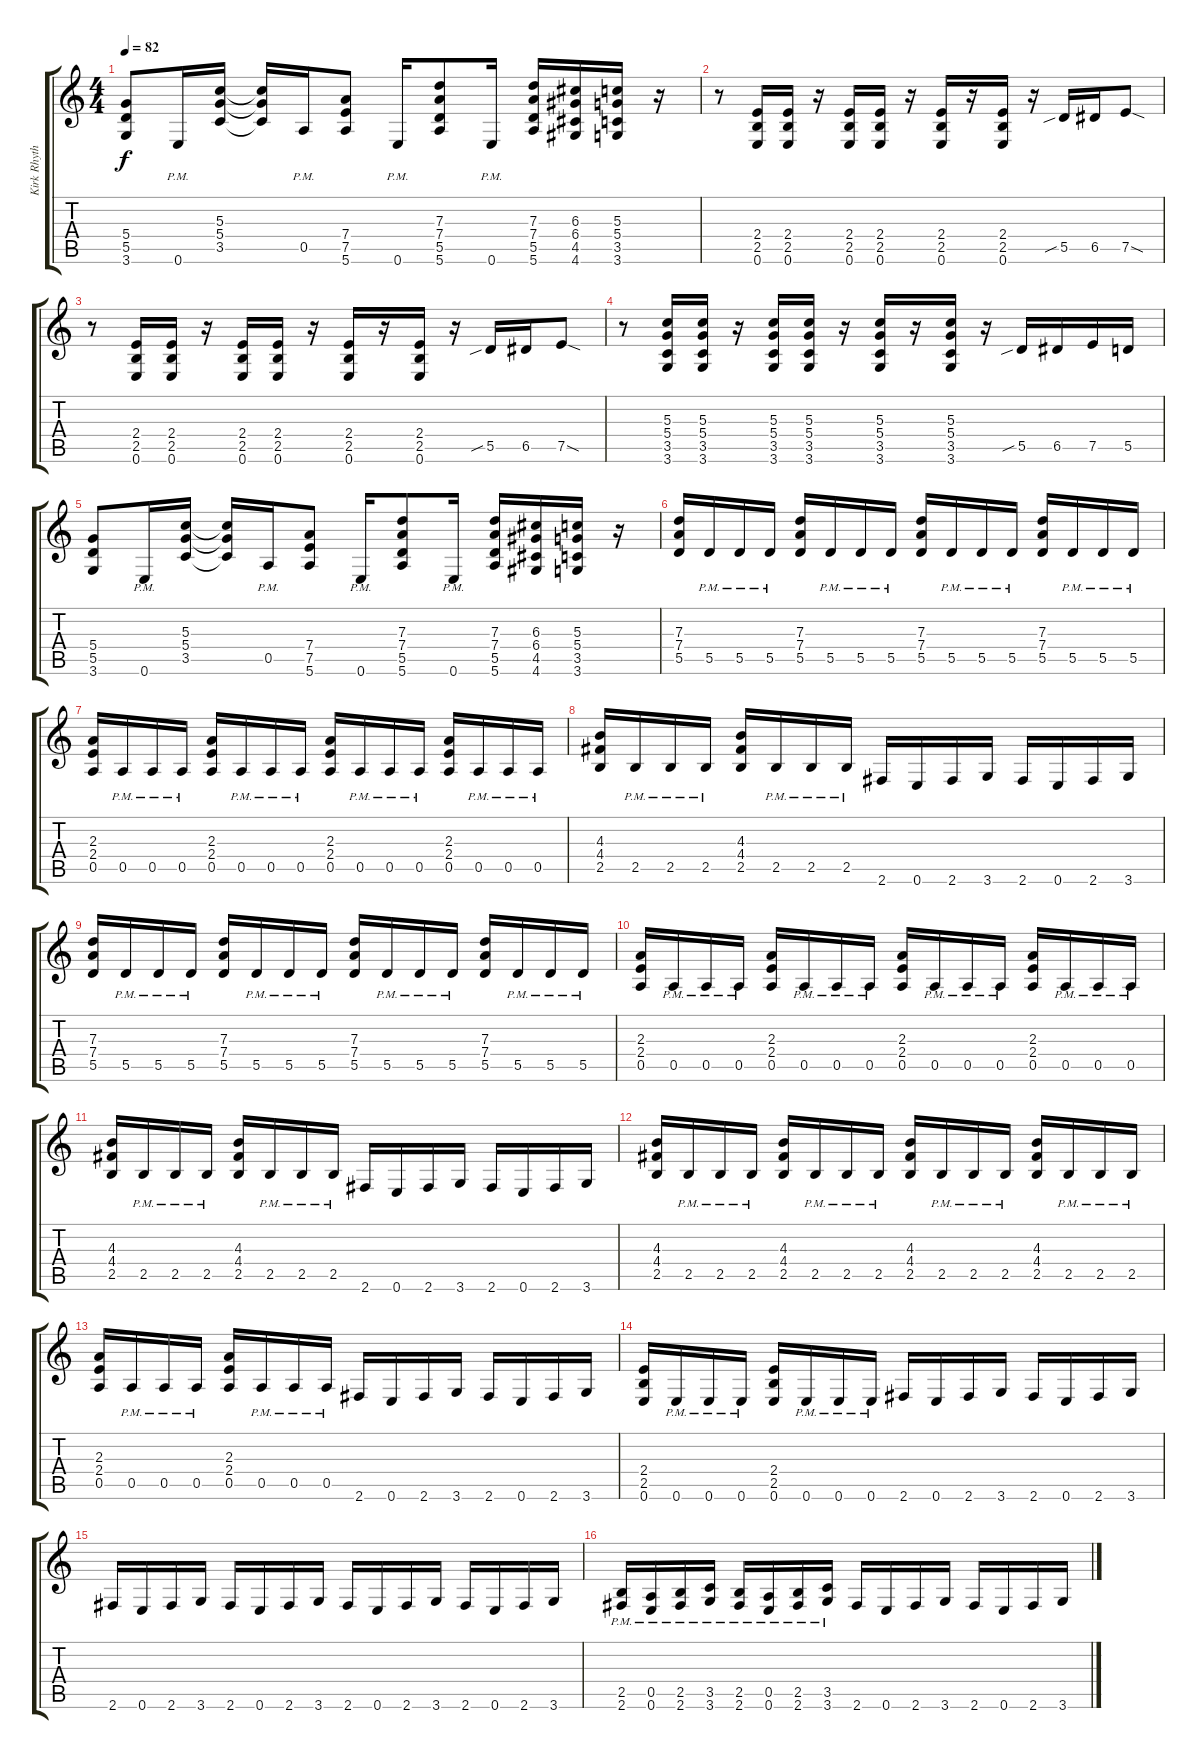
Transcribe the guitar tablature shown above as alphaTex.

\track ("Kirk Rhythm" "Kirk Rhyth") {instrument distortionguitar}
\staff {score tabs}
\tuning (E4 B3 G3 D3 A2 E2) {hide}
\ts (4 4)
\tempo 82
\clef g2
\ks c
(5.4 5.5 3.6).8{dy f} 0.6{pm}.16 (5.3 5.4 3.5).16 (5.3{t} 5.4{t} 3.5{t}).16 0.5{pm}.16 (7.4 7.5 5.6).8 0.6{pm}.16 (7.3 7.4 5.5 5.6).8 0.6{pm}.16 (7.3 7.4 5.5 5.6).16 (6.3 6.4 4.5 4.6).16 (5.3 5.4 3.5 3.6).16 r.16 |
r.8 (2.4 2.5 0.6).16 (2.4 2.5 0.6).16 r.16 (2.4 2.5 0.6).16 (2.4 2.5 0.6).16 r.16 (2.4 2.5 0.6).16 r.16 (2.4 2.5 0.6).16 r.16 5.5{sib}.16 6.5.16 7.5{sod}.8 |
r.8 (2.4 2.5 0.6).16 (2.4 2.5 0.6).16 r.16 (2.4 2.5 0.6).16 (2.4 2.5 0.6).16 r.16 (2.4 2.5 0.6).16 r.16 (2.4 2.5 0.6).16 r.16 5.5{sib}.16 6.5.16 7.5{sod}.8 |
r.8 (5.3 5.4 3.5 3.6).16 (5.3 5.4 3.5 3.6).16 r.16 (5.3 5.4 3.5 3.6).16 (5.3 5.4 3.5 3.6).16 r.16 (5.3 5.4 3.5 3.6).16 r.16 (5.3 5.4 3.5 3.6).16 r.16 5.5{sib}.16 6.5.16 7.5.16 5.5.16 |
(5.4 5.5 3.6).8 0.6{pm}.16 (5.3 5.4 3.5).16 (5.3{t} 5.4{t} 3.5{t}).16 0.5{pm}.16 (7.4 7.5 5.6).8 0.6{pm}.16 (7.3 7.4 5.5 5.6).8 0.6{pm}.16 (7.3 7.4 5.5 5.6).16 (6.3 6.4 4.5 4.6).16 (5.3 5.4 3.5 3.6).16 r.16 |
(7.3 7.4 5.5).16 5.5{pm}.16 5.5{pm}.16 5.5{pm}.16 (7.3 7.4 5.5).16 5.5{pm}.16 5.5{pm}.16 5.5{pm}.16 (7.3 7.4 5.5).16 5.5{pm}.16 5.5{pm}.16 5.5{pm}.16 (7.3 7.4 5.5).16 5.5{pm}.16 5.5{pm}.16 5.5{pm}.16 |
(2.3 2.4 0.5).16 0.5{pm}.16 0.5{pm}.16 0.5{pm}.16 (2.3 2.4 0.5).16 0.5{pm}.16 0.5{pm}.16 0.5{pm}.16 (2.3 2.4 0.5).16 0.5{pm}.16 0.5{pm}.16 0.5{pm}.16 (2.3 2.4 0.5).16 0.5{pm}.16 0.5{pm}.16 0.5{pm}.16 |
(4.3 4.4 2.5).16 2.5{pm}.16 2.5{pm}.16 2.5{pm}.16 (4.3 4.4 2.5).16 2.5{pm}.16 2.5{pm}.16 2.5{pm}.16 2.6.16 0.6.16 2.6.16 3.6.16 2.6.16 0.6.16 2.6.16 3.6.16 |
(7.3 7.4 5.5).16 5.5{pm}.16 5.5{pm}.16 5.5{pm}.16 (7.3 7.4 5.5).16 5.5{pm}.16 5.5{pm}.16 5.5{pm}.16 (7.3 7.4 5.5).16 5.5{pm}.16 5.5{pm}.16 5.5{pm}.16 (7.3 7.4 5.5).16 5.5{pm}.16 5.5{pm}.16 5.5{pm}.16 |
(2.3 2.4 0.5).16 0.5{pm}.16 0.5{pm}.16 0.5{pm}.16 (2.3 2.4 0.5).16 0.5{pm}.16 0.5{pm}.16 0.5{pm}.16 (2.3 2.4 0.5).16 0.5{pm}.16 0.5{pm}.16 0.5{pm}.16 (2.3 2.4 0.5).16 0.5{pm}.16 0.5{pm}.16 0.5{pm}.16 |
(4.3 4.4 2.5).16 2.5{pm}.16 2.5{pm}.16 2.5{pm}.16 (4.3 4.4 2.5).16 2.5{pm}.16 2.5{pm}.16 2.5{pm}.16 2.6.16 0.6.16 2.6.16 3.6.16 2.6.16 0.6.16 2.6.16 3.6.16 |
(4.3 4.4 2.5).16 2.5{pm}.16 2.5{pm}.16 2.5{pm}.16 (4.3 4.4 2.5).16 2.5{pm}.16 2.5{pm}.16 2.5{pm}.16 (4.3 4.4 2.5).16 2.5{pm}.16 2.5{pm}.16 2.5{pm}.16 (4.3 4.4 2.5).16 2.5{pm}.16 2.5{pm}.16 2.5{pm}.16 |
(2.3 2.4 0.5).16 0.5{pm}.16 0.5{pm}.16 0.5{pm}.16 (2.3 2.4 0.5).16 0.5{pm}.16 0.5{pm}.16 0.5{pm}.16 2.6.16 0.6.16 2.6.16 3.6.16 2.6.16 0.6.16 2.6.16 3.6.16 |
(2.4 2.5 0.6).16 0.6{pm}.16 0.6{pm}.16 0.6{pm}.16 (2.4 2.5 0.6).16 0.6{pm}.16 0.6{pm}.16 0.6{pm}.16 2.6.16 0.6.16 2.6.16 3.6.16 2.6.16 0.6.16 2.6.16 3.6.16 |
2.6.16 0.6.16 2.6.16 3.6.16 2.6.16 0.6.16 2.6.16 3.6.16 2.6.16 0.6.16 2.6.16 3.6.16 2.6.16 0.6.16 2.6.16 3.6.16 |
(2.5{pm} 2.6{pm}).16 (0.5{pm} 0.6{pm}).16 (2.5{pm} 2.6{pm}).16 (3.5{pm} 3.6{pm}).16 (2.5{pm} 2.6{pm}).16 (0.5{pm} 0.6{pm}).16 (2.5{pm} 2.6{pm}).16 (3.5{pm} 3.6{pm}).16 2.6.16 0.6.16 2.6.16 3.6.16 2.6.16 0.6.16 2.6.16 3.6.16
